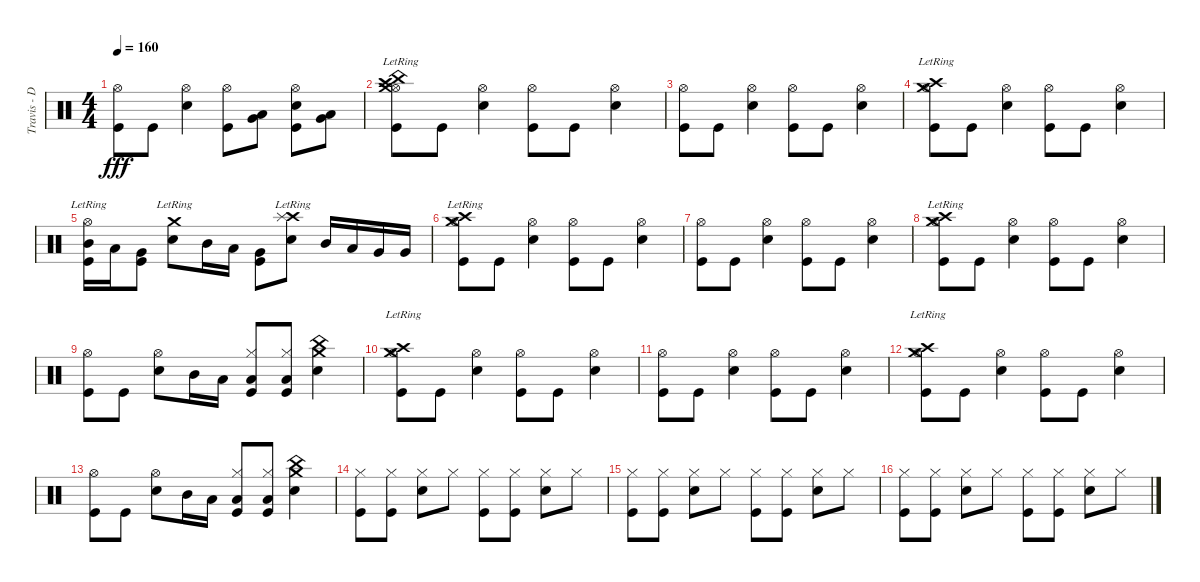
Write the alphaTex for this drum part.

\track ("Travis - Drums" "Travis - D") {instrument percussion}
\staff {score}
\articulation defaults
\ts (4 4)
\tempo 160
\clef neutral
\ks c
("Hi-Hat (open)" "Kick (hit)").8{dy fff} "Kick (hit)".8 ("Hi-Hat (open)" "Snare (hit) 2").4 ("Hi-Hat (open)" "Kick (hit)").8 ("Very Low Tom (hit)" "Low Tom (hit)").8 ("Hi-Hat (open)" "Snare (hit) 2" "Kick (hit)").8 ("Very Low Tom (hit)" "Low Tom (hit)").8 |
("Crash high (hit)"{lr} "Hi-Hat (open)" "Crash medium (hit)"{lr} "Kick (hit)" "China (hit)").8 "Kick (hit)".8 ("Hi-Hat (open)" "Snare (hit) 2").4 ("Hi-Hat (open)" "Kick (hit)").8 "Kick (hit)".8 ("Hi-Hat (open)" "Snare (hit) 2").4 |
("Hi-Hat (open)" "Kick (hit)").8 "Kick (hit)".8 ("Hi-Hat (open)" "Snare (hit) 2").4 ("Hi-Hat (open)" "Kick (hit)").8 "Kick (hit)".8 ("Hi-Hat (open)" "Snare (hit) 2").4 |
("Crash high (hit)"{lr} "Hi-Hat (open)" "Crash medium (hit)"{lr} "Kick (hit)").8 "Kick (hit)".8 ("Hi-Hat (open)" "Snare (hit) 2").4 ("Hi-Hat (open)" "Kick (hit)").8 "Kick (hit)".8 ("Hi-Hat (open)" "Snare (hit) 2").4 |
("Hi-Hat (open)"{lr} "Mid Tom (hit)" "Kick (hit)").16 "Low Tom (hit)".16 ("Very Low Tom (hit)" "Kick (hit)").8 ("Crash medium (hit)"{lr} "Snare (hit) 2").8 "Mid Tom (hit)".16 "Low Tom (hit)".16 ("Very Low Tom (hit)" "Kick (hit)").8 ("Crash high (hit)"{lr} "Splash (hit)"{lr} "Snare (hit) 2").8 "Mid Tom (hit)".16 "Low Tom (hit)".16 "Very Low Tom (hit)".16 "Very Low Tom (hit)".16 |
("Crash high (hit)"{lr} "Hi-Hat (open)" "Crash medium (hit)"{lr} "Kick (hit)").8 "Kick (hit)".8 ("Hi-Hat (open)" "Snare (hit) 2").4 ("Hi-Hat (open)" "Kick (hit)").8 "Kick (hit)".8 ("Hi-Hat (open)" "Snare (hit) 2").4 |
("Hi-Hat (open)" "Kick (hit)").8 "Kick (hit)".8 ("Hi-Hat (open)" "Snare (hit) 2").4 ("Hi-Hat (open)" "Kick (hit)").8 "Kick (hit)".8 ("Hi-Hat (open)" "Snare (hit) 2").4 |
("Crash high (hit)"{lr} "Hi-Hat (open)" "Crash medium (hit)"{lr} "Kick (hit)").8 "Kick (hit)".8 ("Hi-Hat (open)" "Snare (hit) 2").4 ("Hi-Hat (open)" "Kick (hit)").8 "Kick (hit)".8 ("Hi-Hat (open)" "Snare (hit) 2").4 |
("Hi-Hat (open)" "Kick (hit)").8 "Kick (hit)".8 ("Hi-Hat (open)" "Snare (hit) 2").8 "Mid Tom (hit)".16 "Low Tom (hit)".16 ("Hi-Hat (closed)" "Low Floor Tom (hit)" "Kick (hit)").8 ("Hi-Hat (closed)" "Low Floor Tom (hit)" "Kick (hit)").8 ("Crash medium (hit)" "China (hit)" "Snare (hit) 2").4 |
("Crash high (hit)"{lr} "Hi-Hat (open)" "Crash medium (hit)"{lr} "Kick (hit)").8 "Kick (hit)".8 ("Hi-Hat (open)" "Snare (hit) 2").4 ("Hi-Hat (open)" "Kick (hit)").8 "Kick (hit)".8 ("Hi-Hat (open)" "Snare (hit) 2").4 |
("Hi-Hat (open)" "Kick (hit)").8 "Kick (hit)".8 ("Hi-Hat (open)" "Snare (hit) 2").4 ("Hi-Hat (open)" "Kick (hit)").8 "Kick (hit)".8 ("Hi-Hat (open)" "Snare (hit) 2").4 |
("Crash high (hit)"{lr} "Hi-Hat (open)" "Crash medium (hit)"{lr} "Kick (hit)").8 "Kick (hit)".8 ("Hi-Hat (open)" "Snare (hit) 2").4 ("Hi-Hat (open)" "Kick (hit)").8 "Kick (hit)".8 ("Hi-Hat (open)" "Snare (hit) 2").4 |
("Hi-Hat (open)" "Kick (hit)").8 "Kick (hit)".8 ("Hi-Hat (open)" "Snare (hit) 2").8 "Mid Tom (hit)".16 "Low Tom (hit)".16 ("Hi-Hat (closed)" "Low Floor Tom (hit)" "Kick (hit)").8 ("Hi-Hat (closed)" "Low Floor Tom (hit)" "Kick (hit)").8 ("Crash medium (hit)" "China (hit)" "Snare (hit) 2").4 |
("Hi-Hat (closed)" "Kick (hit)").8 ("Hi-Hat (closed)" "Kick (hit)").8 ("Hi-Hat (closed)" "Snare (hit) 2").8 "Hi-Hat (closed)".8 ("Hi-Hat (closed)" "Kick (hit)").8 ("Hi-Hat (closed)" "Kick (hit)").8 ("Hi-Hat (closed)" "Snare (hit) 2").8 "Hi-Hat (closed)".8 |
("Hi-Hat (closed)" "Kick (hit)").8 ("Hi-Hat (closed)" "Kick (hit)").8 ("Hi-Hat (closed)" "Snare (hit) 2").8 "Hi-Hat (closed)".8 ("Hi-Hat (closed)" "Kick (hit)").8 ("Hi-Hat (closed)" "Kick (hit)").8 ("Hi-Hat (closed)" "Snare (hit) 2").8 "Hi-Hat (closed)".8 |
("Hi-Hat (closed)" "Kick (hit)").8 ("Hi-Hat (closed)" "Kick (hit)").8 ("Hi-Hat (closed)" "Snare (hit) 2").8 "Hi-Hat (closed)".8 ("Hi-Hat (closed)" "Kick (hit)").8 ("Hi-Hat (closed)" "Kick (hit)").8 ("Hi-Hat (closed)" "Snare (hit) 2").8 "Hi-Hat (closed)".8
